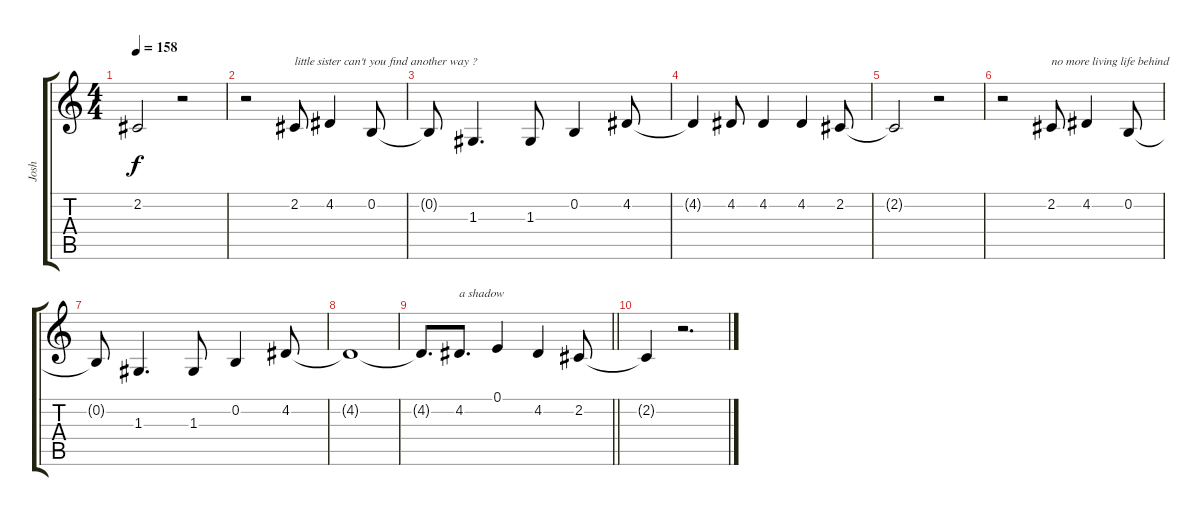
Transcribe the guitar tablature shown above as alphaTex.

\track ("Josh" "Josh") {instrument synthvoice}
\staff {score tabs}
\tuning (E4 B3 G3 D3 A2 E2) {hide}
\ts (4 4)
\tempo 158
\clef g2
\ks c
2.2{t}.2{dy f} r.2 |
r.2 2.2.8{txt "little sister can't you find another way ?"} 4.2.4 0.2.8 |
0.2{t}.8 1.3.4{d} 1.3.8 0.2.4 4.2.8 |
4.2{t}.4 4.2.8 4.2.4 4.2.4 2.2.8 |
2.2{t}.2 r.2 |
r.2 2.2.8{txt "no more living life behind"} 4.2.4 0.2.8 |
0.2{t}.8 1.3.4{d} 1.3.8 0.2.4 4.2.8 |
4.2{t}.1 |
\barLineRight lightlight
4.2{t}.8{d} 4.2.8{d txt "a shadow"} 0.1.4 4.2.4 2.2.8 |
2.2{t}.4 r.2{d}
